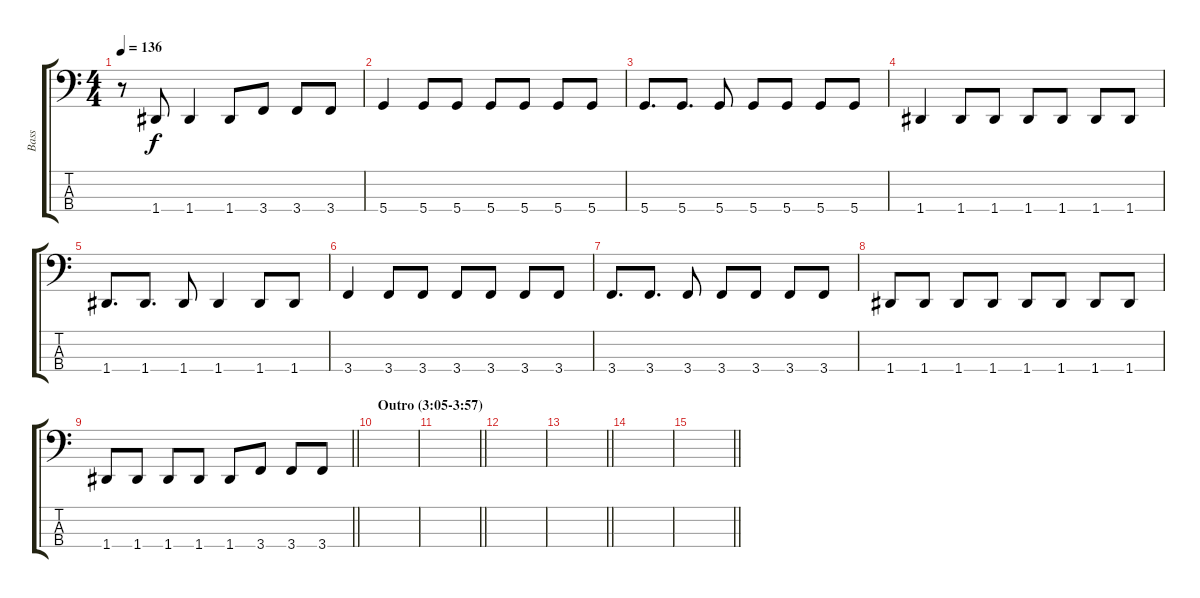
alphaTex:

\track ("Bass" "Bass") {instrument slapbass2}
\staff {score tabs}
\tuning (G2 D2 A1 D1) {hide}
\ts (4 4)
\tempo 136
\clef f4
\ks c
r.8{dy f} 1.4.8 1.4.4 1.4.8 3.4.8 3.4.8 3.4.8 |
5.4.4 5.4.8 5.4.8 5.4.8 5.4.8 5.4.8 5.4.8 |
5.4.8{d} 5.4.8{d} 5.4.8 5.4.8 5.4.8 5.4.8 5.4.8 |
1.4.4 1.4.8 1.4.8 1.4.8 1.4.8 1.4.8 1.4.8 |
1.4.8{d} 1.4.8{d} 1.4.8 1.4.4 1.4.8 1.4.8 |
3.4.4 3.4.8 3.4.8 3.4.8 3.4.8 3.4.8 3.4.8 |
3.4.8{d} 3.4.8{d} 3.4.8 3.4.8 3.4.8 3.4.8 3.4.8 |
1.4.8 1.4.8 1.4.8 1.4.8 1.4.8 1.4.8 1.4.8 1.4.8 |
\barLineRight lightlight
1.4.8 1.4.8 1.4.8 1.4.8 1.4.8 3.4.8 3.4.8 3.4.8 |
\section ("" "Outro (3:05-3:57)")
|
\barLineRight lightlight
|
|
\barLineRight lightlight
|
|
\barLineRight lightlight
